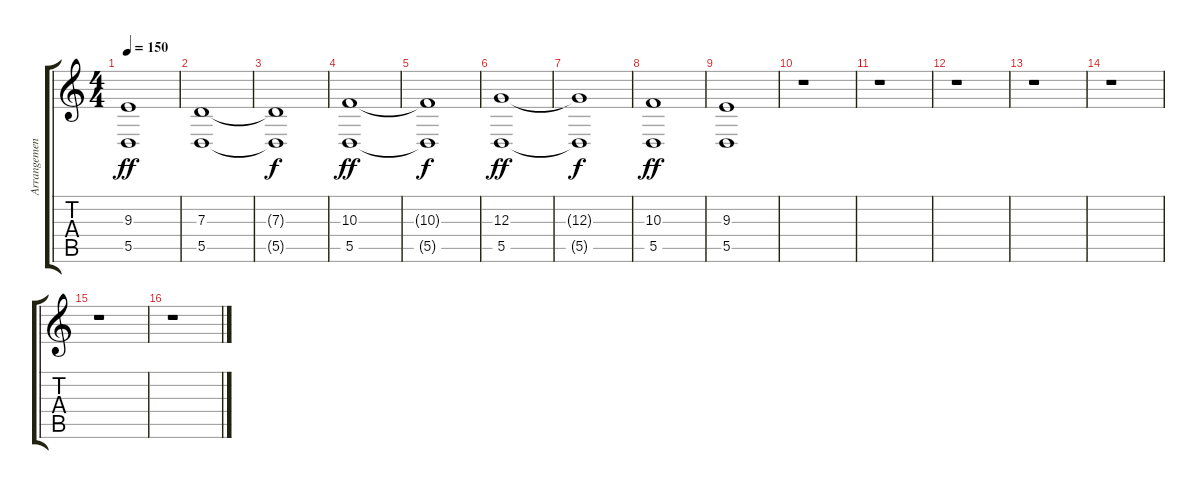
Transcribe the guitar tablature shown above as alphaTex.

\track ("Arrangements" "Arrangemen") {instrument stringensemble1}
\staff {score tabs}
\tuning (E4 B3 G3 D3 A2 E2) {hide}
\ts (4 4)
\tempo 150
\clef g2
\ks c
(9.3 5.5).1{dy ff} |
(7.3 5.5).1 |
(7.3{t} 5.5{t}).1{dy f} |
(10.3 5.5).1{dy ff} |
(10.3{t} 5.5{t}).1{dy f} |
(12.3 5.5).1{dy ff} |
(12.3{t} 5.5{t}).1{dy f} |
(10.3 5.5).1{dy ff} |
(9.3 5.5).1 |
r.1 |
r.1 |
r.1 |
r.1 |
r.1 |
r.1 |
r.1
